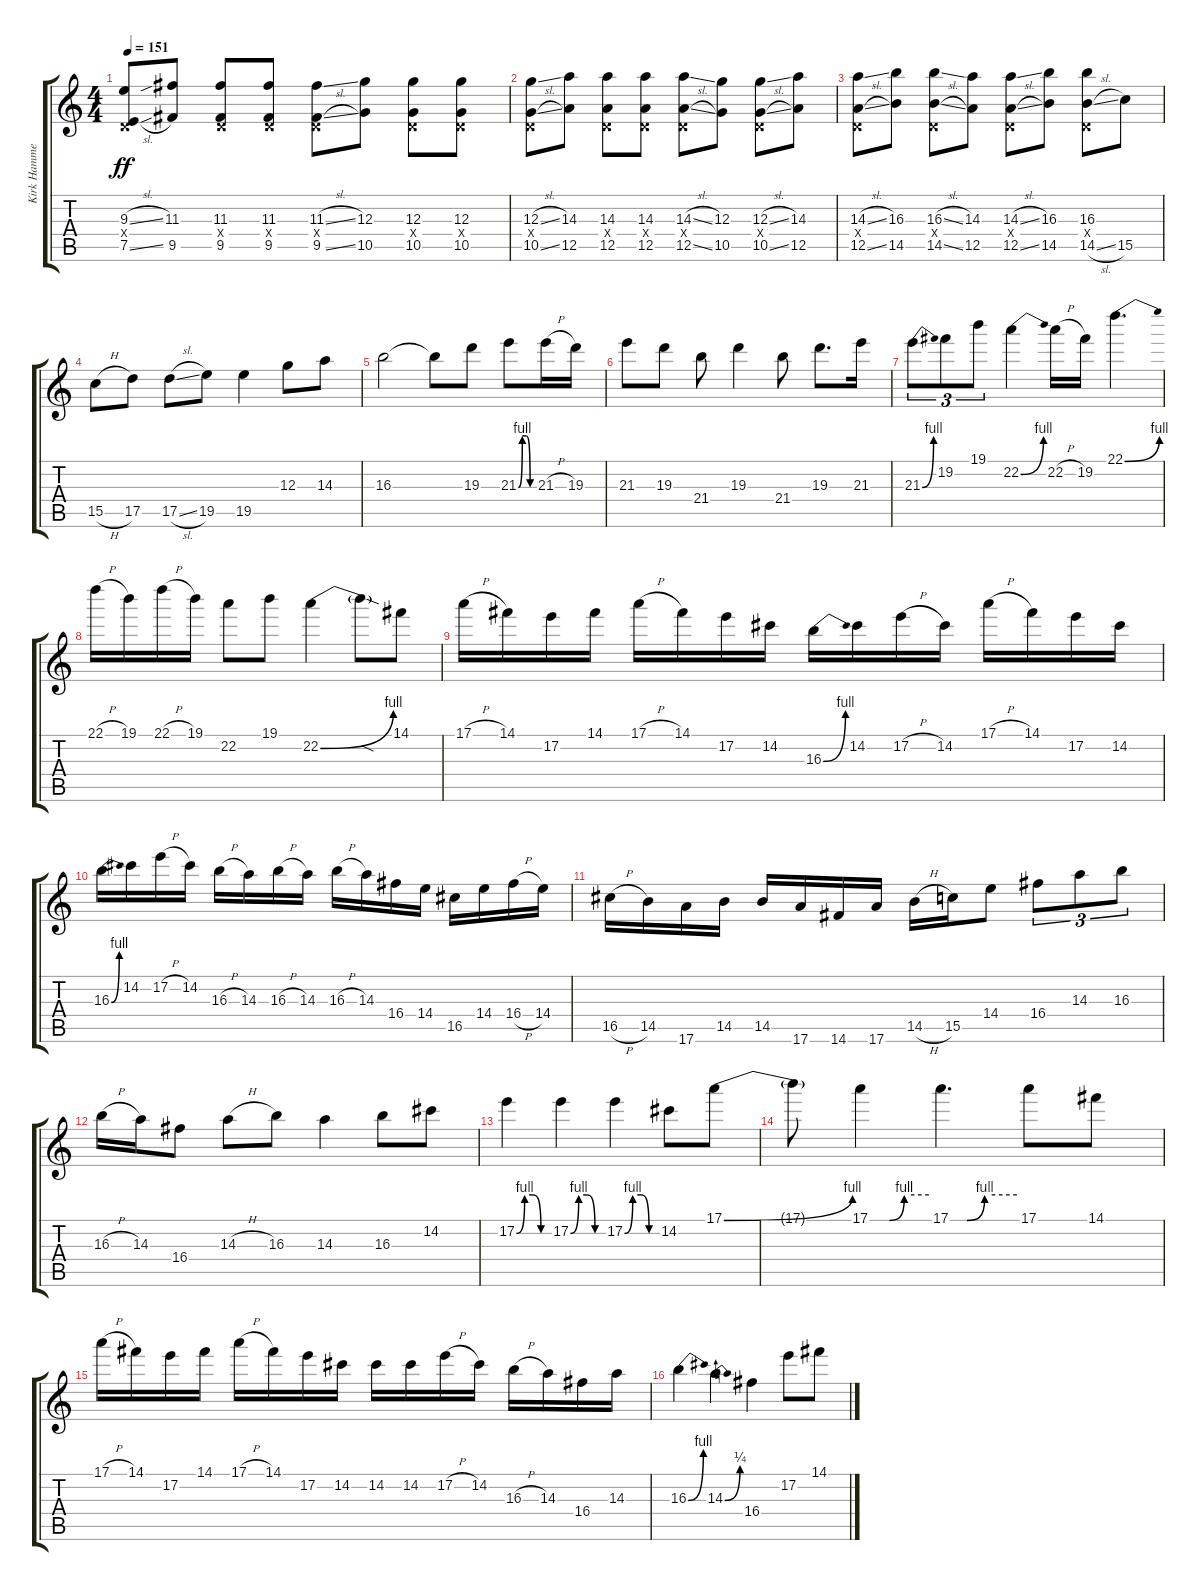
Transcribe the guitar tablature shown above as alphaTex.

\track ("Kirk Hammet" "Kirk Hamme") {instrument distortionguitar}
\staff {score tabs}
\tuning (E4 B3 G3 D3 A2 E2) {hide}
\ts (4 4)
\tempo 151
\clef g2
\ks c
(9.3{sl} 0.4{x} 7.5{sl}).8{dy ff} (11.3 9.5).8 (11.3 0.4{x} 9.5).8 (11.3 0.4{x} 9.5).8 (11.3{sl} 0.4{x} 9.5{sl}).8 (12.3 10.5).8 (12.3 0.4{x} 10.5).8 (12.3 0.4{x} 10.5).8 |
(12.3{sl} 0.4{x} 10.5{sl}).8 (14.3 12.5).8 (14.3 0.4{x} 12.5).8 (14.3 0.4{x} 12.5).8 (14.3{sl} 0.4{x} 12.5{sl}).8 (12.3 10.5).8 (12.3{sl} 0.4{x} 10.5{sl}).8 (14.3 12.5).8 |
(14.3{sl} 0.4{x} 12.5{sl}).8 (16.3 14.5).8 (16.3{sl} 0.4{x} 14.5{sl}).8 (14.3 12.5).8 (14.3{sl} 0.4{x} 12.5{sl}).8 (16.3 14.5).8 (16.3 0.4{x} 14.5{sl}).8 15.5.8 |
15.5{h}.8 17.5.8 17.5{sl}.8 19.5.8 19.5.4 12.3.8 14.3.8 |
16.3.2 16.3{t}.8 19.3.8 21.3{be (custom 0 0 15 4 30 4 45 0 60 0)}.8 21.3{h}.16 19.3.16 |
21.3.8 19.3.8 21.4.8 19.3.4 21.4.8 19.3.8{d} 21.3.16 |
21.3{be (bend 0 0 60 4)}.8{tu (3 2)} 19.2.8{tu (3 2)} 19.1.8{tu (3 2)} 22.2{be (bend 0 0 60 4)}.4 22.2{h}.16 19.2.16 22.1{be (bend 0 0 60 4)}.4{d} |
22.1{h}.16 19.1.16 22.1{h}.16 19.1.16 22.2.8 19.1.8 22.2{be (bend 0 0 60 4)}.4 22.2{sod t}.8 14.1.8 |
17.1{h}.16 14.1.16 17.2.16 14.1.16 17.1{h}.16 14.1.16 17.2.16 14.2.16 16.3{be (bend 0 0 60 4)}.16 14.2.16 17.2{h}.16 14.2.16 17.1{h}.16 14.1.16 17.2.16 14.2.16 |
16.3{be (bend 0 0 60 4)}.16 14.2.16 17.2{h}.16 14.2.16 16.3{h}.16 14.3.16 16.3{h}.16 14.3.16 16.3{h}.16 14.3.16 16.4.16 14.4.16 16.5.16 14.4.16 16.4{h}.16 14.4.16 |
16.5{h}.16 14.5.16 17.6.16 14.5.16 14.5.16 17.6.16 14.6.16 17.6.16 14.5{h}.16 15.5.16 14.4.8 16.4.8{tu (3 2)} 14.3.8{tu (3 2)} 16.3.8{tu (3 2)} |
16.3{h}.16 14.3.16 16.4.8 14.3{h}.8 16.3.8 14.3.4 16.3.8 14.2.8 |
17.2{be (custom 0 0 15 4 30 4 45 0 60 0)}.4 17.2{be (custom 0 0 15 4 30 4 45 0 60 0)}.4 17.2{be (custom 0 0 15 4 30 4 45 0 60 0)}.4 14.2.8 17.1{be (bend 0 0 60 4)}.8 |
17.1{t}.8 17.1{be (custom 0 0 20 0 35 4 60 4)}.4 17.1{be (custom 0 0 15 0 31 4 60 4)}.4{d} 17.1.8 14.1.8 |
17.1{h}.16 14.1.16 17.2.16 14.1.16 17.1{h}.16 14.1.16 17.2.16 14.2.16 14.2.16 14.2.16 17.2{h}.16 14.2.16 16.3{h}.16 14.3.16 16.4.16 14.3.16 |
16.3{be (bend 0 0 60 4)}.4 14.3{be (bend 0 0 60 1)}.4 16.4.4 17.2.8 14.1.8
